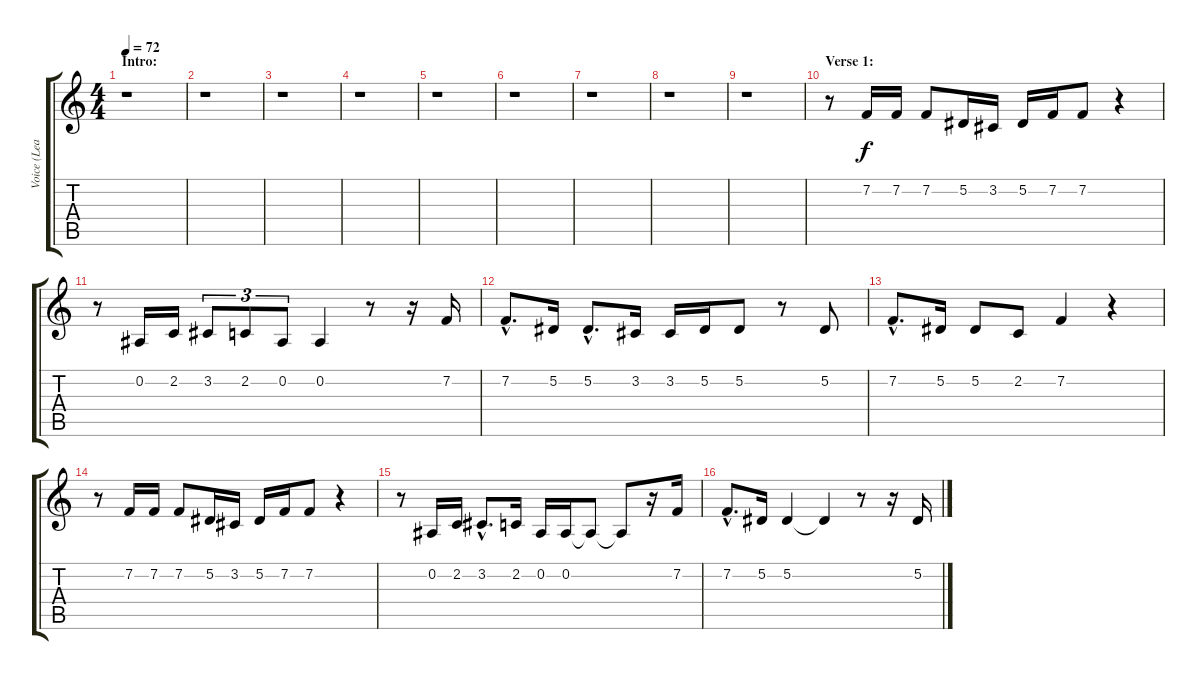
\track ("Voice (Lead)" "Voice (Lea") {instrument cello}
\staff {score tabs}
\tuning (Eb4 Bb3 Gb3 Db3 Ab2 Eb2) {hide}
\ts (4 4)
\section ("" "Intro:")
\tempo 72
\clef g2
\ks c
r.1{dy f instrument cello} |
r.1 |
r.1 |
r.1 |
r.1 |
r.1 |
r.1 |
r.1 |
r.1 |
\section ("" "Verse 1:")
r.8 7.2.16 7.2.16 7.2.8 5.2.16 3.2.16 5.2.16 7.2.16 7.2.8 r.4 |
r.8 0.2.16 2.2.16 3.2.8{tu (3 2)} 2.2.8{tu (3 2)} 0.2.8{tu (3 2)} 0.2.4 r.8 r.16 7.2.16 |
7.2{hac}.8{d} 5.2.16 5.2{hac}.8{d} 3.2.16 3.2.16 5.2.16 5.2.8 r.8 5.2.8 |
7.2{hac}.8{d} 5.2.16 5.2.8 2.2.8 7.2.4 r.4 |
r.8 7.2.16 7.2.16 7.2.8 5.2.16 3.2.16 5.2.16 7.2.16 7.2.8 r.4 |
r.8 0.2.16 2.2.16 3.2{hac}.8{d} 2.2.16 0.2.16 0.2.16 0.2{t}.8 0.2{t}.8 r.16 7.2.16 |
7.2{hac}.8{d} 5.2.16 5.2.4 5.2{t}.4 r.8 r.16 5.2.16
